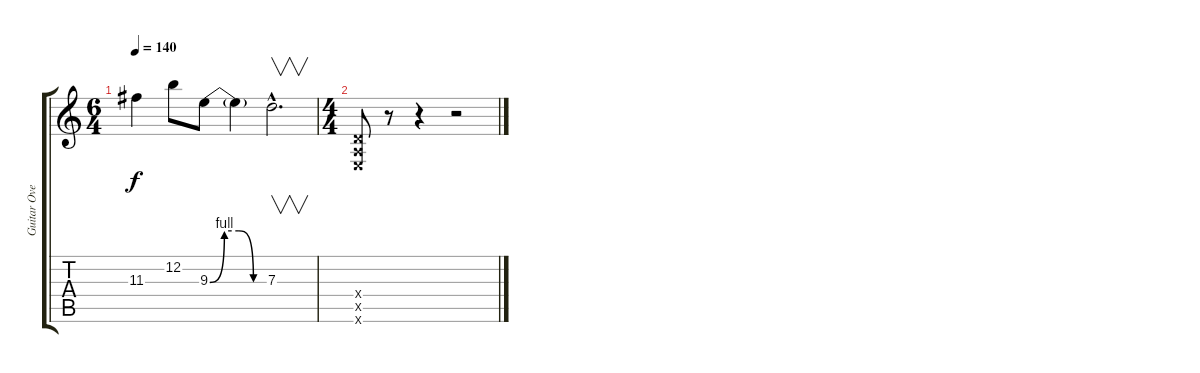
\track ("Guitar Overdub" "Guitar Ove") {instrument distortionguitar}
\staff {score tabs}
\tuning (E4 B3 G3 D3 A2 E2) {hide}
\ts (6 4)
\tempo 140
\clef g2
\ks c
11.3.4{dy f} 12.2.8 9.3{be (custom 0 0 15 4 30 4 45 0 60 0)}.8 9.3{t}.4 7.3{hac}.2{v d} |
\ts (4 4)
(0.4{x} 0.5{x} 0.6{x}).8 r.8 r.4 r.2
